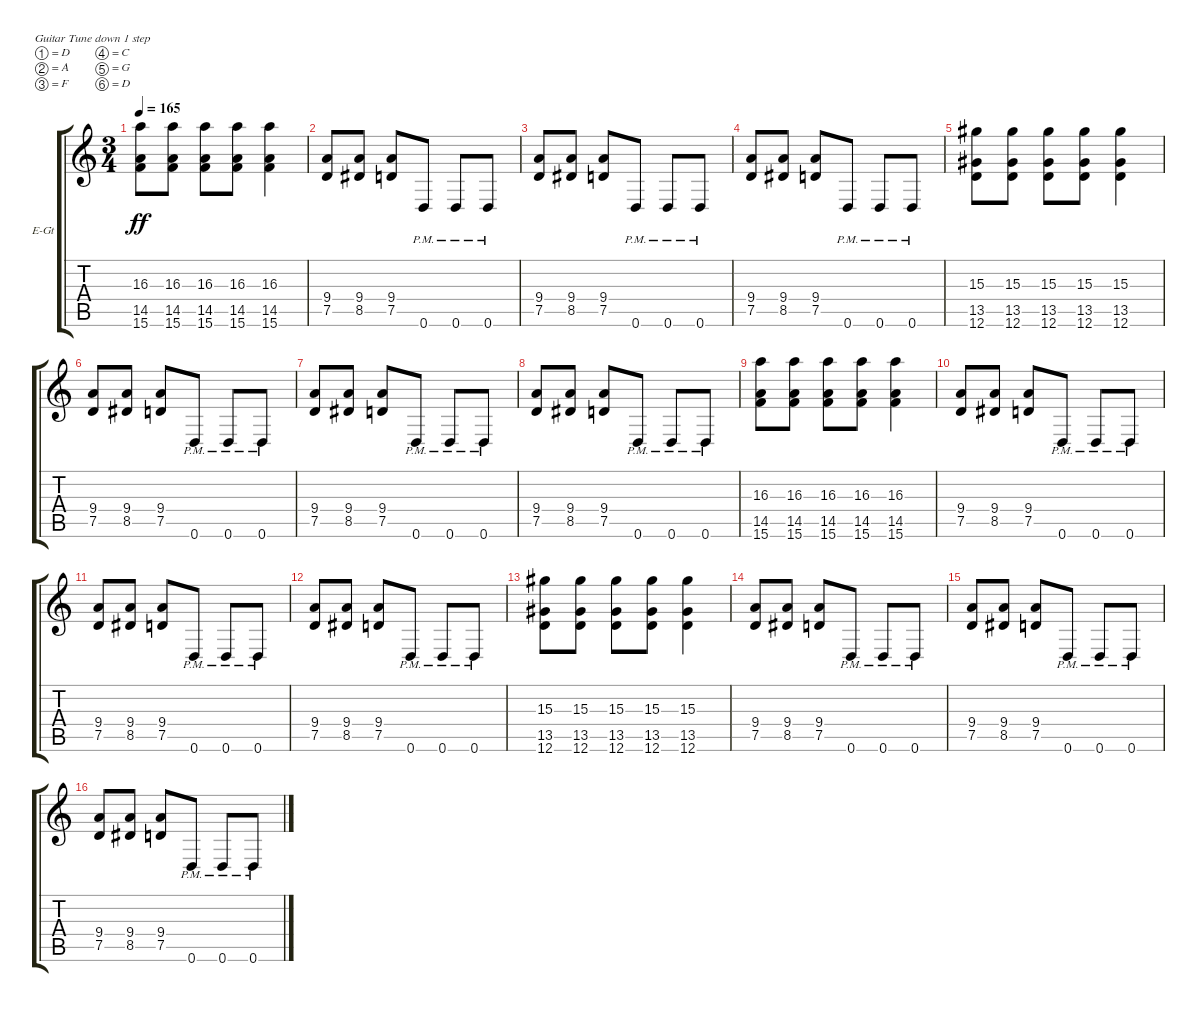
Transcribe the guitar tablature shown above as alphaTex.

\bracketExtendMode groupsimilarinstruments
\firstSystemTrackNameOrientation horizontal
\otherSystemsTrackNameOrientation horizontal
\track ("Adam - Lead" "E-Gt") {instrument distortionguitar}
\staff {score tabs}
\tuning (D4 A3 F3 C3 G2 D2)
\ts (3 4)
\tempo 165
\clef g2
\ks c
(14.5 16.3 15.6).8{dy ff} (14.5 16.3 15.6).8 (14.5 16.3 15.6).8 (14.5 16.3 15.6).8 (14.5 16.3 15.6).4 |
(7.5 9.4).8 (8.5 9.4).8 (7.5 9.4).8 0.6{pm}.8 0.6{pm}.8 0.6{pm}.8 |
(7.5 9.4).8 (8.5 9.4).8 (7.5 9.4).8 0.6{pm}.8 0.6{pm}.8 0.6{pm}.8 |
(7.5 9.4).8 (8.5 9.4).8 (7.5 9.4).8 0.6{pm}.8 0.6{pm}.8 0.6{pm}.8 |
(13.5 15.3 12.6).8 (13.5 15.3 12.6).8 (13.5 15.3 12.6).8 (13.5 15.3 12.6).8 (13.5 15.3 12.6).4 |
(7.5 9.4).8 (8.5 9.4).8 (7.5 9.4).8 0.6{pm}.8 0.6{pm}.8 0.6{pm}.8 |
(7.5 9.4).8 (8.5 9.4).8 (7.5 9.4).8 0.6{pm}.8 0.6{pm}.8 0.6{pm}.8 |
(7.5 9.4).8 (8.5 9.4).8 (7.5 9.4).8 0.6{pm}.8 0.6{pm}.8 0.6{pm}.8 |
(14.5 16.3 15.6).8 (14.5 16.3 15.6).8 (14.5 16.3 15.6).8 (14.5 16.3 15.6).8 (14.5 16.3 15.6).4 |
(7.5 9.4).8 (8.5 9.4).8 (7.5 9.4).8 0.6{pm}.8 0.6{pm}.8 0.6{pm}.8 |
(7.5 9.4).8 (8.5 9.4).8 (7.5 9.4).8 0.6{pm}.8 0.6{pm}.8 0.6{pm}.8 |
(7.5 9.4).8 (8.5 9.4).8 (7.5 9.4).8 0.6{pm}.8 0.6{pm}.8 0.6{pm}.8 |
(13.5 15.3 12.6).8 (13.5 15.3 12.6).8 (13.5 15.3 12.6).8 (13.5 15.3 12.6).8 (13.5 15.3 12.6).4 |
(7.5 9.4).8 (8.5 9.4).8 (7.5 9.4).8 0.6{pm}.8 0.6{pm}.8 0.6{pm}.8 |
(7.5 9.4).8 (8.5 9.4).8 (7.5 9.4).8 0.6{pm}.8 0.6{pm}.8 0.6{pm}.8 |
(7.5 9.4).8 (8.5 9.4).8 (7.5 9.4).8 0.6{pm}.8 0.6{pm}.8 0.6{pm}.8
